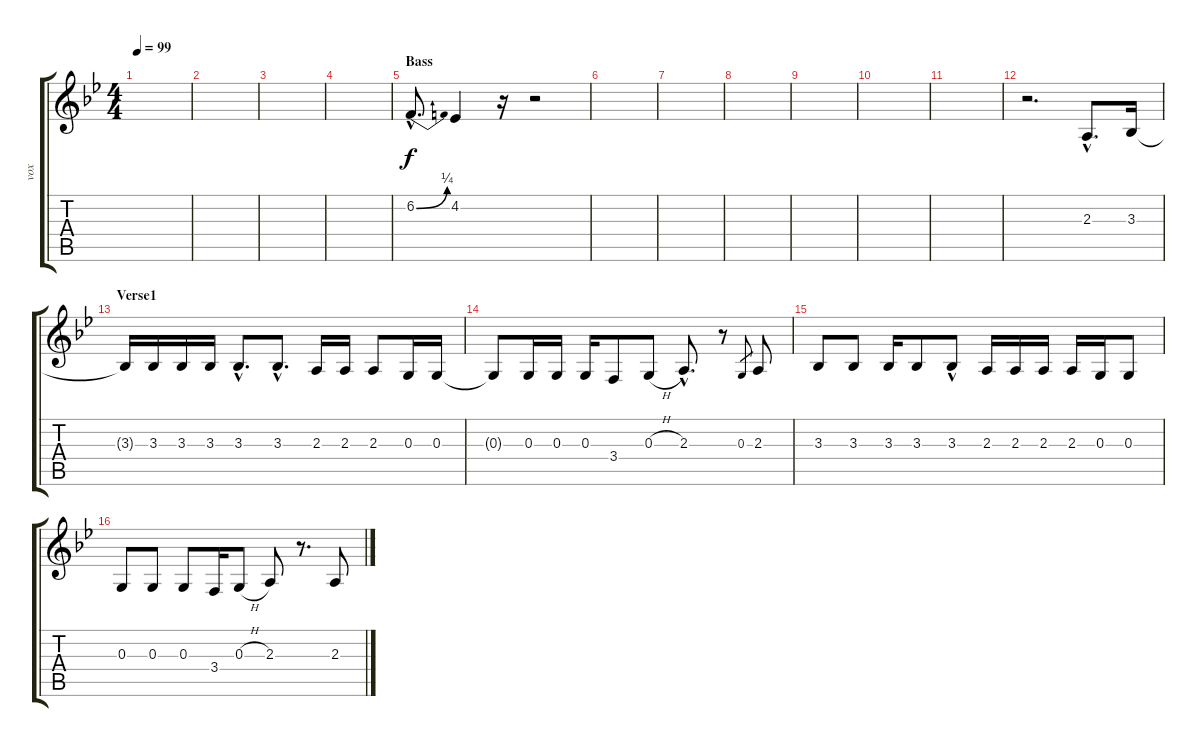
\track ("vox" "vox") {instrument voiceoohs}
\staff {score tabs}
\tuning (E4 B3 G3 D3 A2 E2) {hide}
\ts (4 4)
\tempo 99
\clef g2
\ks bb
|
|
|
|
\section ("" "Bass")
6.2{be (bend 0 0 60 1) hac}.8{d} 4.2.4 r.16 r.2 |
|
|
|
|
|
|
r.2{d} 2.3{hac}.8{d dy f} 3.3.16 |
\section ("" "Verse1")
3.3{t}.16 3.3.16 3.3.16 3.3.16 3.3{hac}.8{d} 3.3{hac}.8{d} 2.3.16 2.3.16 2.3.8 0.3.16 0.3.16 |
0.3{t}.8 0.3.16 0.3.16 0.3.16 3.4.8 0.3{h}.8 2.3{hac}.8{d} r.8 0.3.8{gr} 2.3.8 |
3.3.8 3.3.8 3.3.16 3.3.8 3.3{hac}.8 2.3.16 2.3.16 2.3.16 2.3.16 0.3.16 0.3.8 |
0.3.8 0.3.8 0.3.8 3.4.16 0.3{h}.8 2.3.8 r.8{d} 2.3.8
